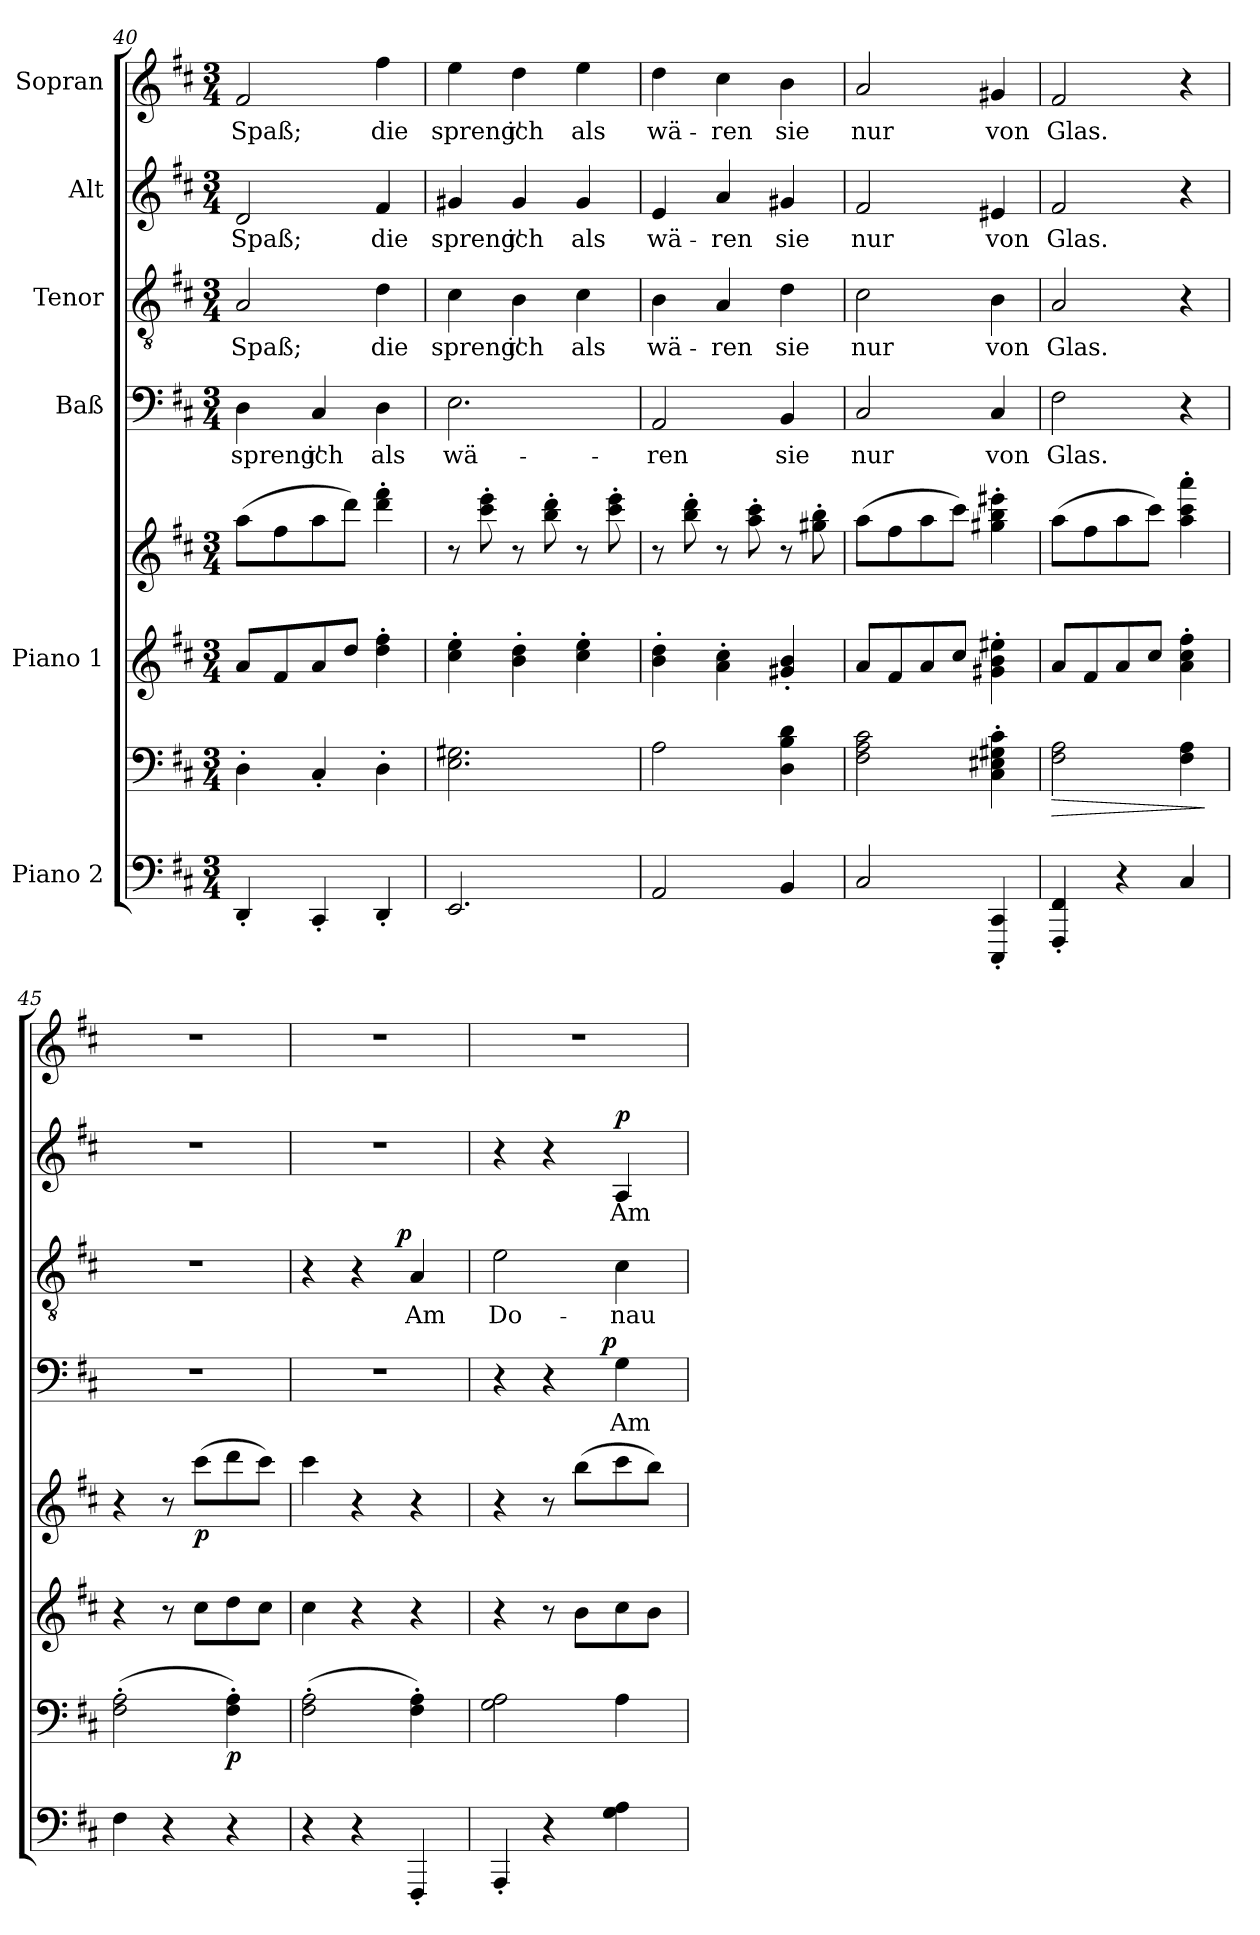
**kern	**kern	**dynam	**kern	**kern	**dynam	**kern	**text	**dynam	**kern	**text	**dynam	**kern	**text	**dynam	**kern	**text
*part6	*part6	*part6	*part5	*part5	*part5	*part4	*part4	*part4	*part3	*part3	*part3	*part2	*part2	*part2	*part1	*part1
*staff8	*staff7	*staff7/8	*staff6	*staff5	*staff5/6	*staff4	*staff4	*staff4	*staff3	*staff3	*staff3	*staff2	*staff2	*staff2	*staff1	*staff1
*I"Piano 2	*	*	*I"Piano 1	*	*	*I"Baß	*	*	*I"Tenor	*	*	*I"Alt	*	*	*I"Sopran	*
*clefF4	*clefF4	*	*clefG2	*clefG2	*	*clefF4	*	*	*clefGv2	*	*	*clefG2	*	*	*clefG2	*
*k[f#c#]	*k[f#c#]	*	*k[f#c#]	*k[f#c#]	*	*k[f#c#]	*	*	*k[f#c#]	*	*	*k[f#c#]	*	*	*k[f#c#]	*
*D:	*D:	*	*D:	*D:	*	*D:	*	*	*D:	*	*	*D:	*	*	*D:	*
*M3/4	*M3/4	*	*M3/4	*M3/4	*	*M3/4	*	*	*M3/4	*	*	*M3/4	*	*	*M3/4	*
=40	=40	=40	=40	=40	=40	=40	=40	=40	=40	=40	=40	=40	=40	=40	=40	=40
4DD'</	4D'>\	.	8a/L	(8aa\L	.	4D\	spreng'	.	2A/	Spaß;	.	2d/	Spaß;	.	2f#/	Spaß;
.	.	.	8f#/	8ff#\	.	.	.	.	.	.	.	.	.	.	.	.
4CC#'</	4C#'</	.	8a/	8aa\	.	4C#/	ich	.	.	.	.	.	.	.	.	.
.	.	.	8dd/J	8ddd\J)	.	.	.	.	.	.	.	.	.	.	.	.
4DD'</	4D'>\	.	4dd\'> 4ff#\'>	4ddd\'> 4fff#\'>	.	4D\	als	.	4d\	die	.	4f#/	die	.	4ff#\	die
!!LO:PB:g=z
=41	=41	=41	=41	=41	=41	=41	=41	=41	=41	=41	=41	=41	=41	=41	=41	=41
2.EE/	2.E\ 2.G#X\	.	4cc#\'> 4ee\'>	8r	.	2.E\	wä-	.	4c#\	spreng'	.	4g#X/	spreng'	.	4ee\	spreng'
.	.	.	.	8ccc#\'> 8eee\'>	.	.	.	.	.	.	.	.	.	.	.	.
.	.	.	4b\'> 4dd\'>	8r	.	.	.	.	4B\	ich	.	4g#/	ich	.	4dd\	ich
.	.	.	.	8bb\'> 8ddd\'>	.	.	.	.	.	.	.	.	.	.	.	.
.	.	.	4cc#\'> 4ee\'>	8r	.	.	.	.	4c#\	als	.	4g#/	als	.	4ee\	als
.	.	.	.	8ccc#\'> 8eee\'>	.	.	.	.	.	.	.	.	.	.	.	.
=42	=42	=42	=42	=42	=42	=42	=42	=42	=42	=42	=42	=42	=42	=42	=42	=42
2AA/	2A\	.	4b\'> 4dd\'>	8r	.	2AA/	-ren	.	4B\	wä-	.	4e/	wä-	.	4dd\	wä-
.	.	.	.	8bb\'> 8ddd\'>	.	.	.	.	.	.	.	.	.	.	.	.
.	.	.	4a\'> 4cc#\'>	8r	.	.	.	.	4A/	-ren	.	4a/	-ren	.	4cc#\	-ren
.	.	.	.	8aa\'> 8ccc#\'>	.	.	.	.	.	.	.	.	.	.	.	.
4BB/	4D\ 4B\ 4d\	.	4g#X/'< 4b/'<	8r	.	4BB/	sie	.	4d\	sie	.	4g#X/	sie	.	4b\	sie
.	.	.	.	8gg#X\'> 8bb\'>	.	.	.	.	.	.	.	.	.	.	.	.
=43	=43	=43	=43	=43	=43	=43	=43	=43	=43	=43	=43	=43	=43	=43	=43	=43
2C#/	2F#\ 2A\ 2c#\	.	8a/L	(8aa\L	.	2C#/	nur	.	2c#\	nur	.	2f#/	nur	.	2a/	nur
.	.	.	8f#/	8ff#\	.	.	.	.	.	.	.	.	.	.	.	.
.	.	.	8a/	8aa\	.	.	.	.	.	.	.	.	.	.	.	.
.	.	.	8cc#/J	8ccc#\J)	.	.	.	.	.	.	.	.	.	.	.	.
4CCC#/'< 4CC#/'<	4C#\'> 4E#X\'> 4G#X\'> 4c#\'>	.	4g#X\'> 4b\'> 4ee#X\'>	4gg#X\'> 4bb\'> 4eee#X\'>	.	4C#/	von	.	4B\	von	.	4e#X/	von	.	4g#X/	von
=44	=44	=44	=44	=44	=44	=44	=44	=44	=44	=44	=44	=44	=44	=44	=44	=44
!	!	!LO:HP:b	!	!	!	!	!	!	!	!	!	!	!	!	!	!
4FFF#/'< 4FF#/'<	2F#\ 2A\	>	8a/L	(8aa\L	.	2F#\	Glas.	.	2A/	Glas.	.	2f#/	Glas.	.	2f#/	Glas.
.	.	.	8f#/	8ff#\	.	.	.	.	.	.	.	.	.	.	.	.
4r	.	.	8a/	8aa\	.	.	.	.	.	.	.	.	.	.	.	.
.	.	.	8cc#/J	8ccc#\J)	.	.	.	.	.	.	.	.	.	.	.	.
4C#/	4F#\ 4A\	.	4a\'> 4cc#\'> 4ff#\'>	4aa\'> 4ccc#\'> 4aaa\'>	.	4r	.	.	4r	.	.	4r	.	.	4r	.
.	.	]	.	.	.	.	.	.	.	.	.	.	.	.	.	.
=45	=45	=45	=45	=45	=45	=45	=45	=45	=45	=45	=45	=45	=45	=45	=45	=45
4F#\	(2F#\'> 2A\'>	.	4r	4r	.	2.r	.	.	2.r	.	.	2.r	.	.	2.r	.
4r	.	.	8r	8r	.	.	.	.	.	.	.	.	.	.	.	.
!	!	!	!	!	!LO:DY:b	!	!	!	!	!	!	!	!	!	!	!
.	.	.	8cc#\L	(8ccc#\L	p	.	.	.	.	.	.	.	.	.	.	.
!	!	!LO:DY:b	!	!	!	!	!	!	!	!	!	!	!	!	!	!
4r	4F#\'> 4A\'>)	p	8dd\	8ddd\	.	.	.	.	.	.	.	.	.	.	.	.
.	.	.	8cc#\J	8ccc#\J)	.	.	.	.	.	.	.	.	.	.	.	.
!!LO:LB:g=z
=46	=46	=46	=46	=46	=46	=46	=46	=46	=46	=46	=46	=46	=46	=46	=46	=46
*	*	*	*	*	*	*	*	*	*^	*	*	*	*	*	*	*
4r	(2F#\'> 2A\'>	.	4cc#\	4ccc#\	.	2.r	.	.	4r	4...ryy	.	.	2.r	.	.	2.r	.
4r	.	.	4r	4r	.	.	.	.	4r	.	.	.	.	.	.	.	.
!	!	!	!	!	!	!	!	!	!	!	!	!LO:DY:a	!	!	!	!	!
.	.	.	.	.	.	.	.	.	.	4ryy	.	p	.	.	.	.	.
4FFF#'</	4F#\'> 4A\'>)	.	4r	4r	.	.	.	.	4A/	.	Am	.	.	.	.	.	.
.	.	.	.	.	.	.	.	.	.	32ryy	.	.	.	.	.	.	.
*	*	*	*	*	*	*	*	*	*v	*v	*	*	*	*	*	*	*
=47	=47	=47	=47	=47	=47	=47	=47	=47	=47	=47	=47	=47	=47	=47	=47	=47
*	*	*	*	*	*	*^	*	*	*	*	*	*	*	*	*	*
4AAA'</	2G\ 2A\	.	4r	4r	.	4r	4...ryy	.	.	2e\	Do-	.	4r	.	.	2.r	.
4r	.	.	8r	8r	.	4r	.	.	.	.	.	.	4r	.	.	.	.
.	.	.	8b\L	(8bb\L	.	.	.	.	.	.	.	.	.	.	.	.	.
!	!	!	!	!	!	!	!	!	!LO:DY:a	!	!	!	!	!	!	!	!
.	.	.	.	.	.	.	4ryy	.	p	.	.	.	.	.	.	.	.
!	!	!	!	!	!	!	!	!	!	!	!	!	!	!	!LO:DY:a	!	!
4G\ 4A\	4A\	.	8cc#\	8ccc#\	.	4G\	.	Am	.	4c#\	-nau-	.	4A/	Am	p	.	.
.	.	.	8b\J	8bb\J)	.	.	.	.	.	.	.	.	.	.	.	.	.
.	.	.	.	.	.	.	32ryy	.	.	.	.	.	.	.	.	.	.
*	*	*	*	*	*	*v	*v	*	*	*	*	*	*	*	*	*	*
=	=	=	=	=	=	=	=	=	=	=	=	=	=	=	=	=
*-	*-	*-	*-	*-	*-	*-	*-	*-	*-	*-	*-	*-	*-	*-	*-	*-
